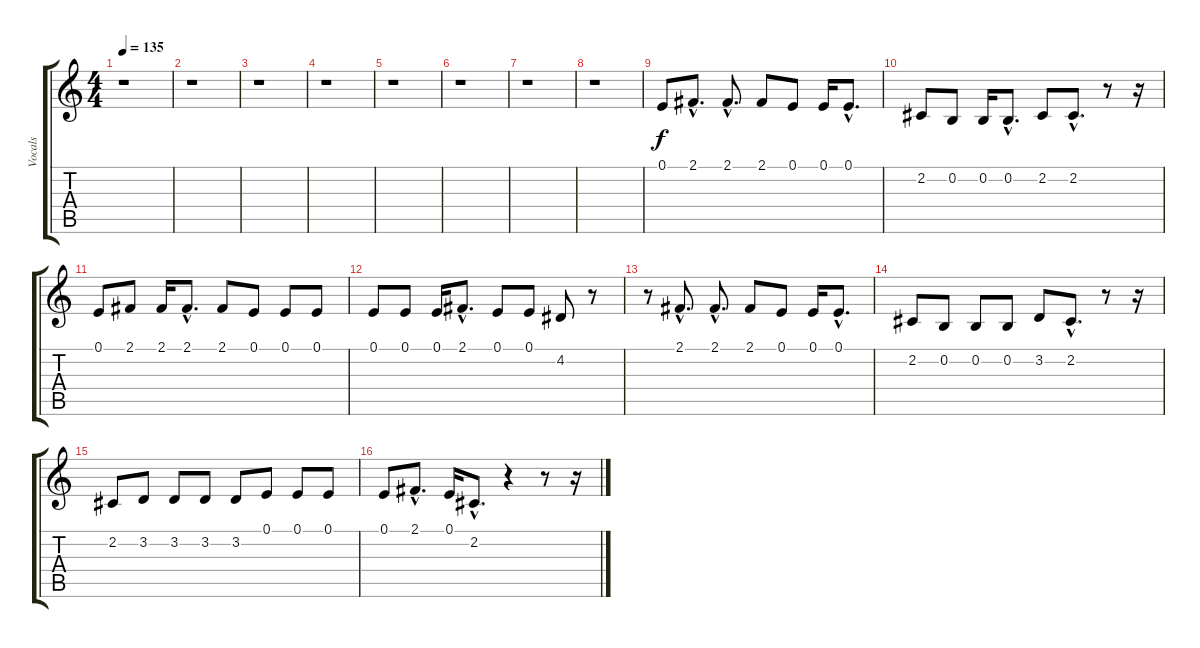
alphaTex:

\track ("Vocals" "Vocals") {instrument synthvoice}
\staff {score tabs}
\tuning (E4 B3 G3 D3 A2 E2) {hide}
\ts (4 4)
\tempo 135
\clef g2
\ks c
r.1{dy f instrument synthvoice} |
r.1 |
r.1 |
r.1 |
r.1 |
r.1 |
r.1 |
r.1 |
0.1.8 2.1{hac}.8{d} 2.1{hac}.8{d} 2.1.8 0.1.8 0.1.16 0.1{hac}.8{d} |
2.2.8 0.2.8 0.2.16 0.2{hac}.8{d} 2.2.8 2.2{hac}.8{d} r.8 r.16 |
0.1.8 2.1.8 2.1.16 2.1{hac}.8{d} 2.1.8 0.1.8 0.1.8 0.1.8 |
0.1.8 0.1.8 0.1.16 2.1{hac}.8{d} 0.1.8 0.1.8 4.2.8 r.8 |
r.8 2.1{hac}.8{d} 2.1{hac}.8{d} 2.1.8 0.1.8 0.1.16 0.1{hac}.8{d} |
2.2.8 0.2.8 0.2.8 0.2.8 3.2.8 2.2{hac}.8{d} r.8 r.16 |
2.2.8 3.2.8 3.2.8 3.2.8 3.2.8 0.1.8 0.1.8 0.1.8 |
0.1.8 2.1{hac}.8{d} 0.1.16 2.2{hac}.8{d} r.4 r.8 r.16
